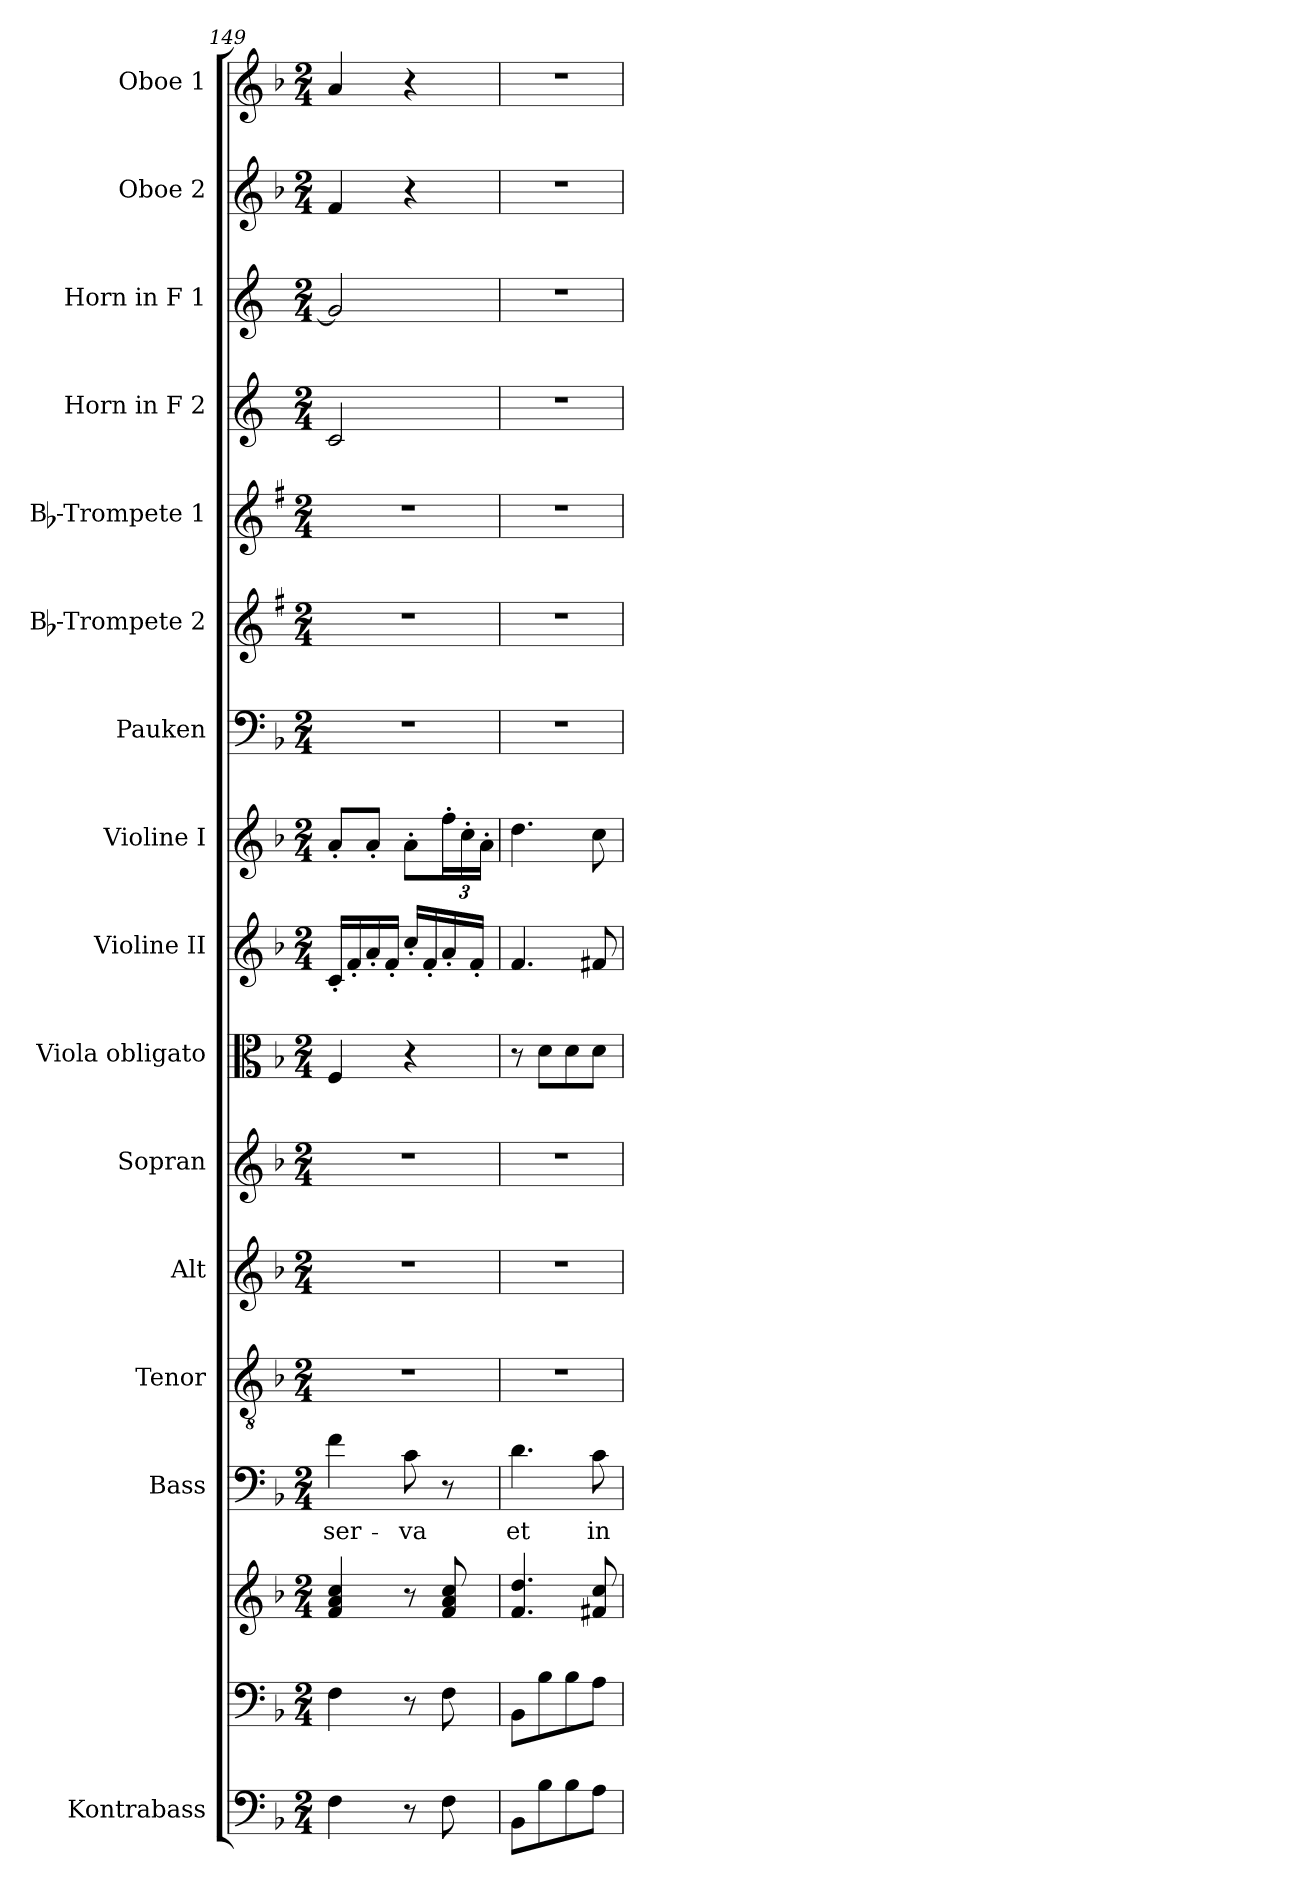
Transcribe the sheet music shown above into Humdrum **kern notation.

**kern	**kern	**kern	**kern	**text	**kern	**kern	**kern	**kern	**kern	**kern	**kern	**kern	**kern	**kern	**kern	**kern	**kern
*part16	*part15	*part15	*part14	*part14	*part13	*part12	*part11	*part10	*part9	*part8	*part7	*part6	*part5	*part4	*part3	*part2	*part1
*staff17	*staff16	*staff15	*staff14	*staff14	*staff13	*staff12	*staff11	*staff10	*staff9	*staff8	*staff7	*staff6	*staff5	*staff4	*staff3	*staff2	*staff1
*I"Kontrabass	*	*	*I"Bass	*	*I"Tenor	*I"Alt	*I"Sopran	*I"Viola obligato	*I"Violine II	*I"Violine I	*I"Pauken	*I"Bb-Trompete 2	*I"Bb-Trompete 1	*I"Horn in F 2	*I"Horn in F 1	*I"Oboe 2	*I"Oboe 1
*I'Kb.	*	*	*I'B.	*	*I'T.	*I'A.	*I'S.	*I'Vla.	*I'Vl. II	*I'Vl. I	*I'Pk.	*I'Bb Trp. 2	*I'Bb Trp. 1	*	*	*I'Ob. 2	*I'Ob. 1
!!LO:PB:g=z
*clefF4	*clefF4	*clefG2	*clefF4	*	*clefGv2	*clefG2	*clefG2	*clefC3	*clefG2	*clefG2	*clefF4	*clefG2	*clefG2	*clefG2	*clefG2	*clefG2	*clefG2
*ITrd7c12	*	*	*	*	*	*	*	*	*	*	*	*ITrd1c2	*ITrd1c2	*ITrd4c7	*ITrd4c7	*	*
*k[b-]	*k[b-]	*k[b-]	*k[b-]	*	*k[b-]	*k[b-]	*k[b-]	*k[b-]	*k[b-]	*k[b-]	*k[b-]	*k[b-]	*k[b-]	*k[b-]	*k[b-]	*k[b-]	*k[b-]
*F:	*F:	*F:	*F:	*	*F:	*F:	*F:	*F:	*F:	*F:	*F:	*F:	*F:	*F:	*F:	*F:	*F:
*M2/4	*M2/4	*M2/4	*M2/4	*	*M2/4	*M2/4	*M2/4	*M2/4	*M2/4	*M2/4	*M2/4	*M2/4	*M2/4	*M2/4	*M2/4	*M2/4	*M2/4
=149	=149	=149	=149	=149	=149	=149	=149	=149	=149	=149	=149	=149	=149	=149	=149	=149	=149
!	!	!	!	!LO:LY:b	!	!	!	!	!	!	!	!	!	!	!	!	!
4FF\	4F\	4f/ 4a/ 4cc/	4f\	ser-	2r	2r	2r	4F/	16c'</LL	8a'</L	2r	2r	2r	2F/	2c/]	4f/	4a/
.	.	.	.	.	.	.	.	.	16f'</	.	.	.	.	.	.	.	.
.	.	.	.	.	.	.	.	.	16a'</	8a'</J	.	.	.	.	.	.	.
.	.	.	.	.	.	.	.	.	16f'</JJ	.	.	.	.	.	.	.	.
!	!	!	!	!LO:LY:b	!	!	!	!	!	!	!	!	!	!	!	!	!
8r	8r	8r	8c\	-va	.	.	.	4r	16cc'</LL	8a'>\L	.	.	.	.	.	4r	4r
.	.	.	.	.	.	.	.	.	16f'</	.	.	.	.	.	.	.	.
*	*	*	*	*	*	*	*	*	*	*Xbrackettup	*	*	*	*	*	*	*
8FF\	8F\	8f/ 8a/ 8cc/	8r	.	.	.	.	.	16a'</	24ff'>\L	.	.	.	.	.	.	.
.	.	.	.	.	.	.	.	.	.	24cc'>\	.	.	.	.	.	.	.
.	.	.	.	.	.	.	.	.	16f'</JJ	.	.	.	.	.	.	.	.
.	.	.	.	.	.	.	.	.	.	24a'>\JJ	.	.	.	.	.	.	.
=150	=150	=150	=150	=150	=150	=150	=150	=150	=150	=150	=150	=150	=150	=150	=150	=150	=150
!	!	!	!	!LO:LY:b	!	!	!	!	!	!	!	!	!	!	!	!	!
8BBB-\L	8BB-\L	4.f/ 4.dd/	4.d\	et	2r	2r	2r	8r	4.f/	4.dd\	2r	2r	2r	2r	2r	2r	2r
8BB-\	8B-\	.	.	.	.	.	.	8d\L	.	.	.	.	.	.	.	.	.
8BB-\	8B-\	.	.	.	.	.	.	8d\	.	.	.	.	.	.	.	.	.
!	!	!	!	!LO:LY:b	!	!	!	!	!	!	!	!	!	!	!	!	!
8AA\J	8A\J	8f#X/ 8cc/	8c\	in	.	.	.	8d\J	8f#X/	8cc\	.	.	.	.	.	.	.
=	=	=	=	=	=	=	=	=	=	=	=	=	=	=	=	=	=
*-	*-	*-	*-	*-	*-	*-	*-	*-	*-	*-	*-	*-	*-	*-	*-	*-	*-
